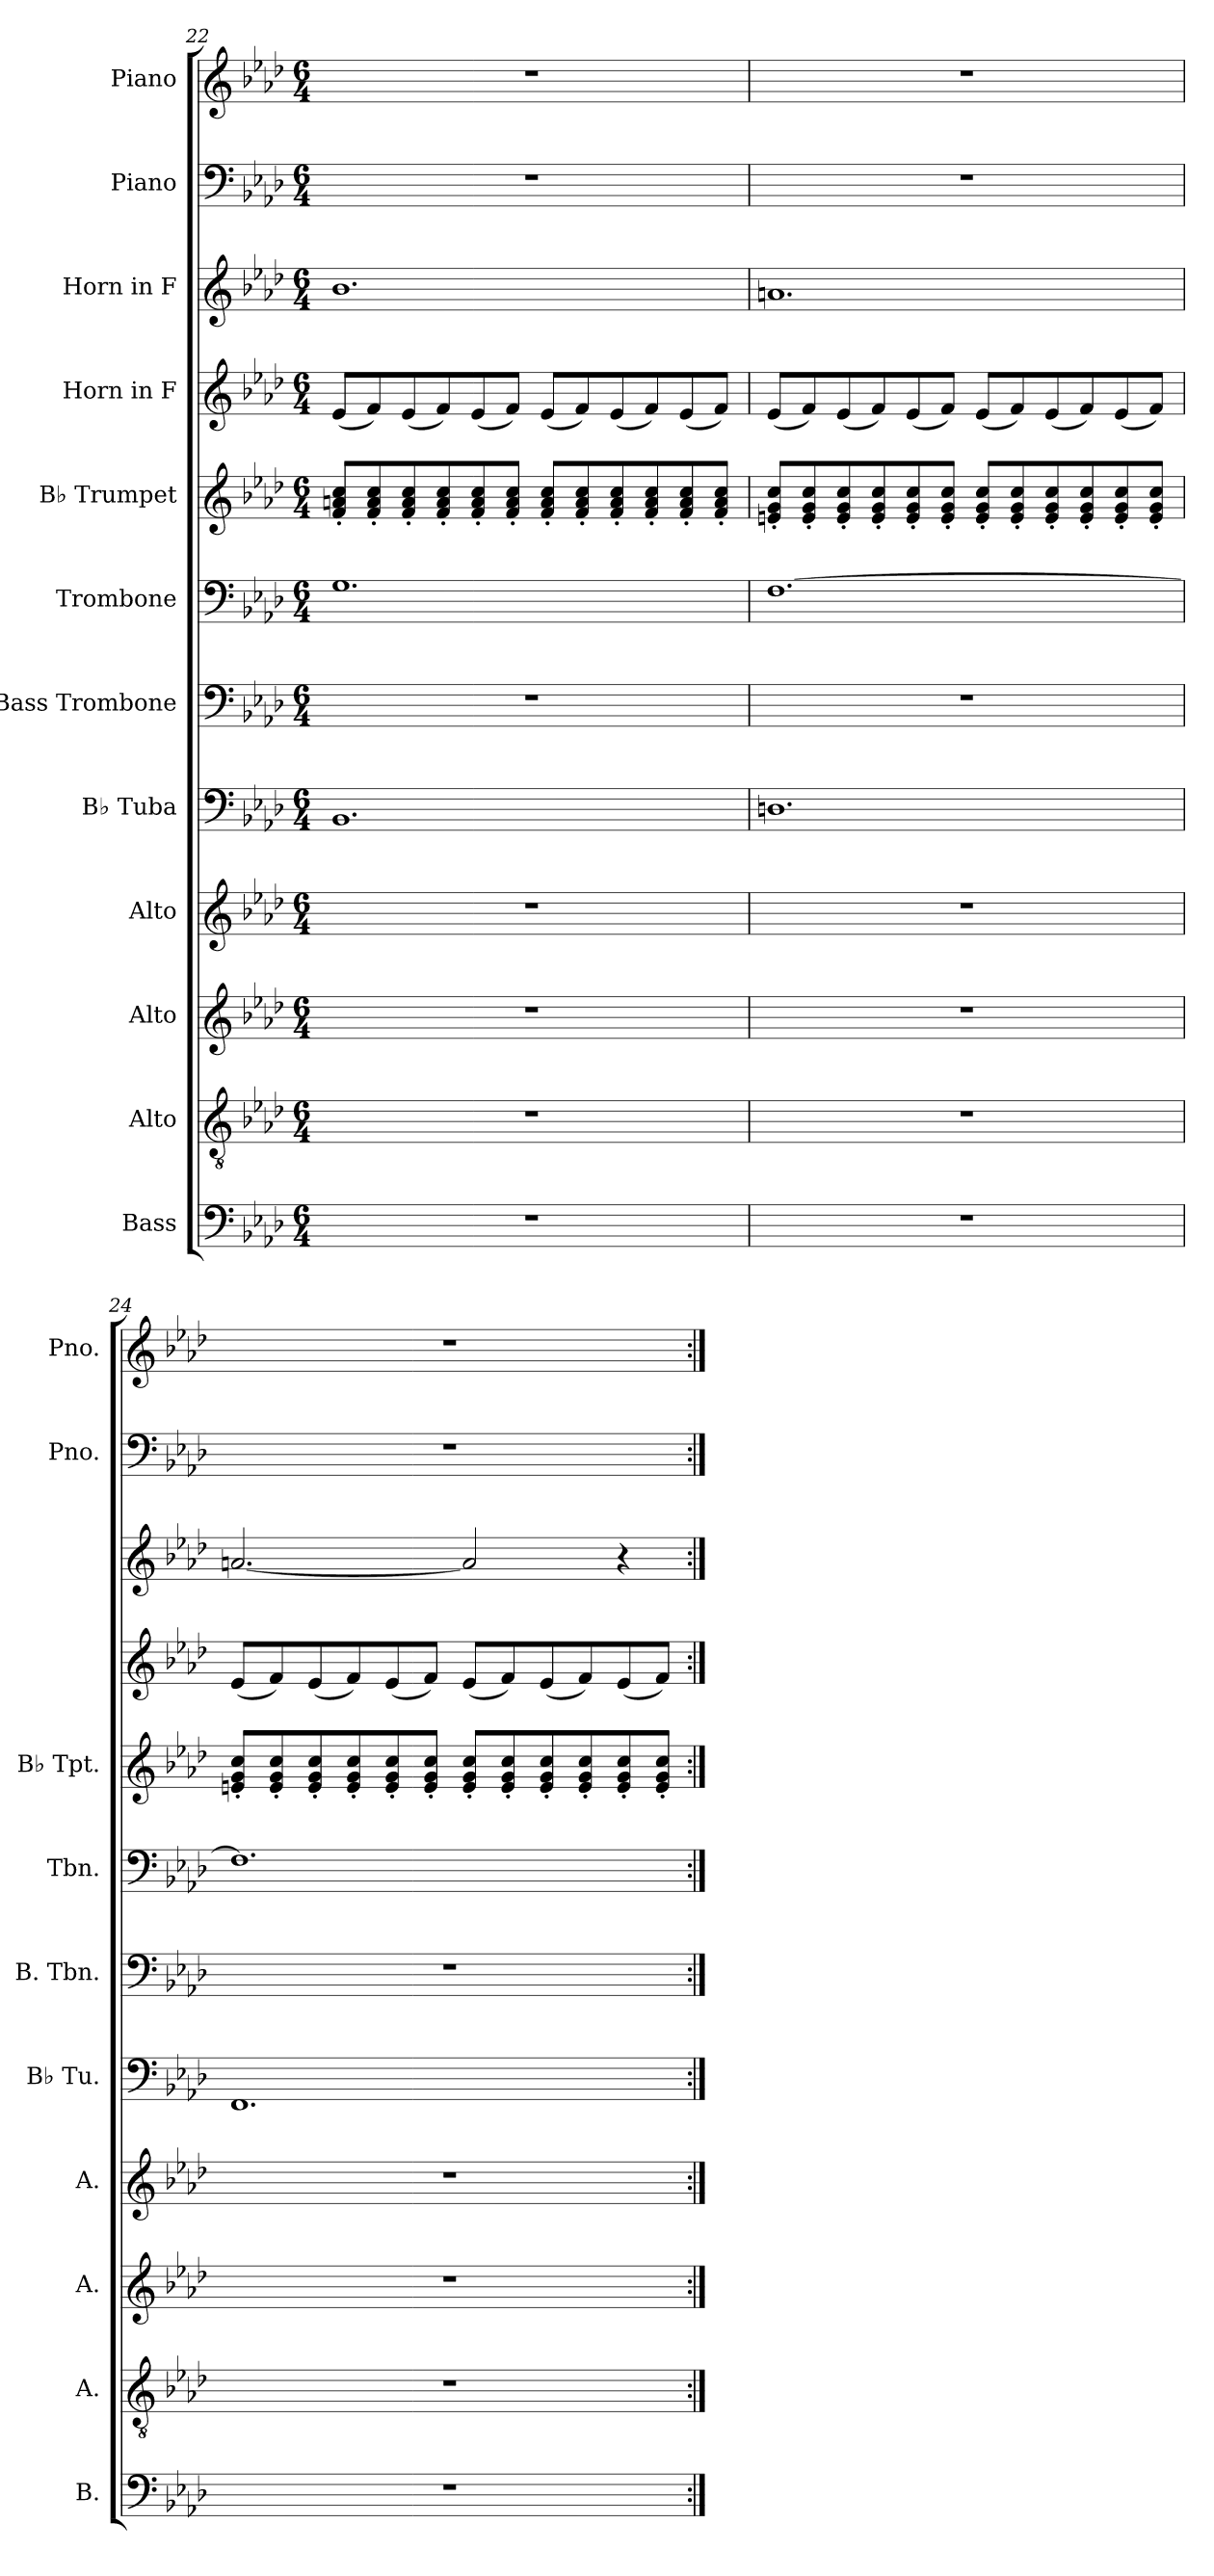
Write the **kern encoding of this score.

**kern	**kern	**kern	**kern	**kern	**kern	**kern	**kern	**kern	**kern	**kern	**kern
*part12	*part11	*part10	*part9	*part8	*part7	*part6	*part5	*part4	*part3	*part2	*part1
*staff12	*staff11	*staff10	*staff9	*staff8	*staff7	*staff6	*staff5	*staff4	*staff3	*staff2	*staff1
*I"Bass	*I"Alto	*I"Alto	*I"Alto	*I"B♭ Tuba	*I"Bass Trombone	*I"Trombone	*I"B♭ Trumpet	*I"Horn in F	*I"Horn in F	*I"Piano	*I"Piano
*I'B.	*I'A.	*I'A.	*I'A.	*I'B♭ Tu.	*I'B. Tbn.	*I'Tbn.	*I'B♭ Tpt.	*	*	*I'Pno.	*I'Pno.
*clefF4	*clefGv2	*clefG2	*clefG2	*clefF4	*clefF4	*clefF4	*clefG2	*clefG2	*clefG2	*clefF4	*clefG2
*	*	*	*	*	*	*	*ITrd1c2	*ITrd4c7	*ITrd4c7	*	*
*k[b-e-a-d-]	*k[b-e-a-d-]	*k[b-e-a-d-]	*k[b-e-a-d-]	*k[b-e-a-d-]	*k[b-e-a-d-]	*k[b-e-a-d-]	*k[b-e-a-d-g-c-]	*k[b-e-a-d-g-]	*k[b-e-a-d-g-]	*k[b-e-a-d-]	*k[b-e-a-d-]
*M6/4	*M6/4	*M6/4	*M6/4	*M6/4	*M6/4	*M6/4	*M6/4	*M6/4	*M6/4	*M6/4	*M6/4
=22	=22	=22	=22	=22	=22	=22	=22	=22	=22	=22	=22
1.r	1.r	1.r	1.r	1.BB-	1.r	1.G	8e-/' 8gn/' 8b-/'L	(8A-/L	1.e-	1.r	1.r
.	.	.	.	.	.	.	8e-/' 8g/' 8b-/'	8B-/)	.	.	.
.	.	.	.	.	.	.	8e-/' 8g/' 8b-/'	(8A-/	.	.	.
.	.	.	.	.	.	.	8e-/' 8g/' 8b-/'	8B-/)	.	.	.
.	.	.	.	.	.	.	8e-/' 8g/' 8b-/'	(8A-/	.	.	.
.	.	.	.	.	.	.	8e-/' 8g/' 8b-/'J	8B-/J)	.	.	.
.	.	.	.	.	.	.	8e-/' 8g/' 8b-/'L	(8A-/L	.	.	.
.	.	.	.	.	.	.	8e-/' 8g/' 8b-/'	8B-/)	.	.	.
.	.	.	.	.	.	.	8e-/' 8g/' 8b-/'	(8A-/	.	.	.
.	.	.	.	.	.	.	8e-/' 8g/' 8b-/'	8B-/)	.	.	.
.	.	.	.	.	.	.	8e-/' 8g/' 8b-/'	(8A-/	.	.	.
.	.	.	.	.	.	.	8e-/' 8g/' 8b-/'J	8B-/J)	.	.	.
=23	=23	=23	=23	=23	=23	=23	=23	=23	=23	=23	=23
1.r	1.r	1.r	1.r	1.Dn	1.r	[1.F	8dn/' 8f/' 8b-/'L	(8A-/L	1.dn	1.r	1.r
.	.	.	.	.	.	.	8d/' 8f/' 8b-/'	8B-/)	.	.	.
.	.	.	.	.	.	.	8d/' 8f/' 8b-/'	(8A-/	.	.	.
.	.	.	.	.	.	.	8d/' 8f/' 8b-/'	8B-/)	.	.	.
.	.	.	.	.	.	.	8d/' 8f/' 8b-/'	(8A-/	.	.	.
.	.	.	.	.	.	.	8d/' 8f/' 8b-/'J	8B-/J)	.	.	.
.	.	.	.	.	.	.	8d/' 8f/' 8b-/'L	(8A-/L	.	.	.
.	.	.	.	.	.	.	8d/' 8f/' 8b-/'	8B-/)	.	.	.
.	.	.	.	.	.	.	8d/' 8f/' 8b-/'	(8A-/	.	.	.
.	.	.	.	.	.	.	8d/' 8f/' 8b-/'	8B-/)	.	.	.
.	.	.	.	.	.	.	8d/' 8f/' 8b-/'	(8A-/	.	.	.
.	.	.	.	.	.	.	8d/' 8f/' 8b-/'J	8B-/J)	.	.	.
!!LO:PB:g=z
=24	=24	=24	=24	=24	=24	=24	=24	=24	=24	=24	=24
1.r	1.r	1.r	1.r	1.FF	1.r	1.F]	8dn/' 8f/' 8b-/'L	(8A-/L	[2.dn/	1.r	1.r
.	.	.	.	.	.	.	8d/' 8f/' 8b-/'	8B-/)	.	.	.
.	.	.	.	.	.	.	8d/' 8f/' 8b-/'	(8A-/	.	.	.
.	.	.	.	.	.	.	8d/' 8f/' 8b-/'	8B-/)	.	.	.
.	.	.	.	.	.	.	8d/' 8f/' 8b-/'	(8A-/	.	.	.
.	.	.	.	.	.	.	8d/' 8f/' 8b-/'J	8B-/J)	.	.	.
.	.	.	.	.	.	.	8d/' 8f/' 8b-/'L	(8A-/L	2d/]	.	.
.	.	.	.	.	.	.	8d/' 8f/' 8b-/'	8B-/)	.	.	.
.	.	.	.	.	.	.	8d/' 8f/' 8b-/'	(8A-/	.	.	.
.	.	.	.	.	.	.	8d/' 8f/' 8b-/'	8B-/)	.	.	.
.	.	.	.	.	.	.	8d/' 8f/' 8b-/'	(8A-/	4r	.	.
.	.	.	.	.	.	.	8d/' 8f/' 8b-/'J	8B-/J)	.	.	.
=:|!	=:|!	=:|!	=:|!	=:|!	=:|!	=:|!	=:|!	=:|!	=:|!	=:|!	=:|!
*-	*-	*-	*-	*-	*-	*-	*-	*-	*-	*-	*-
